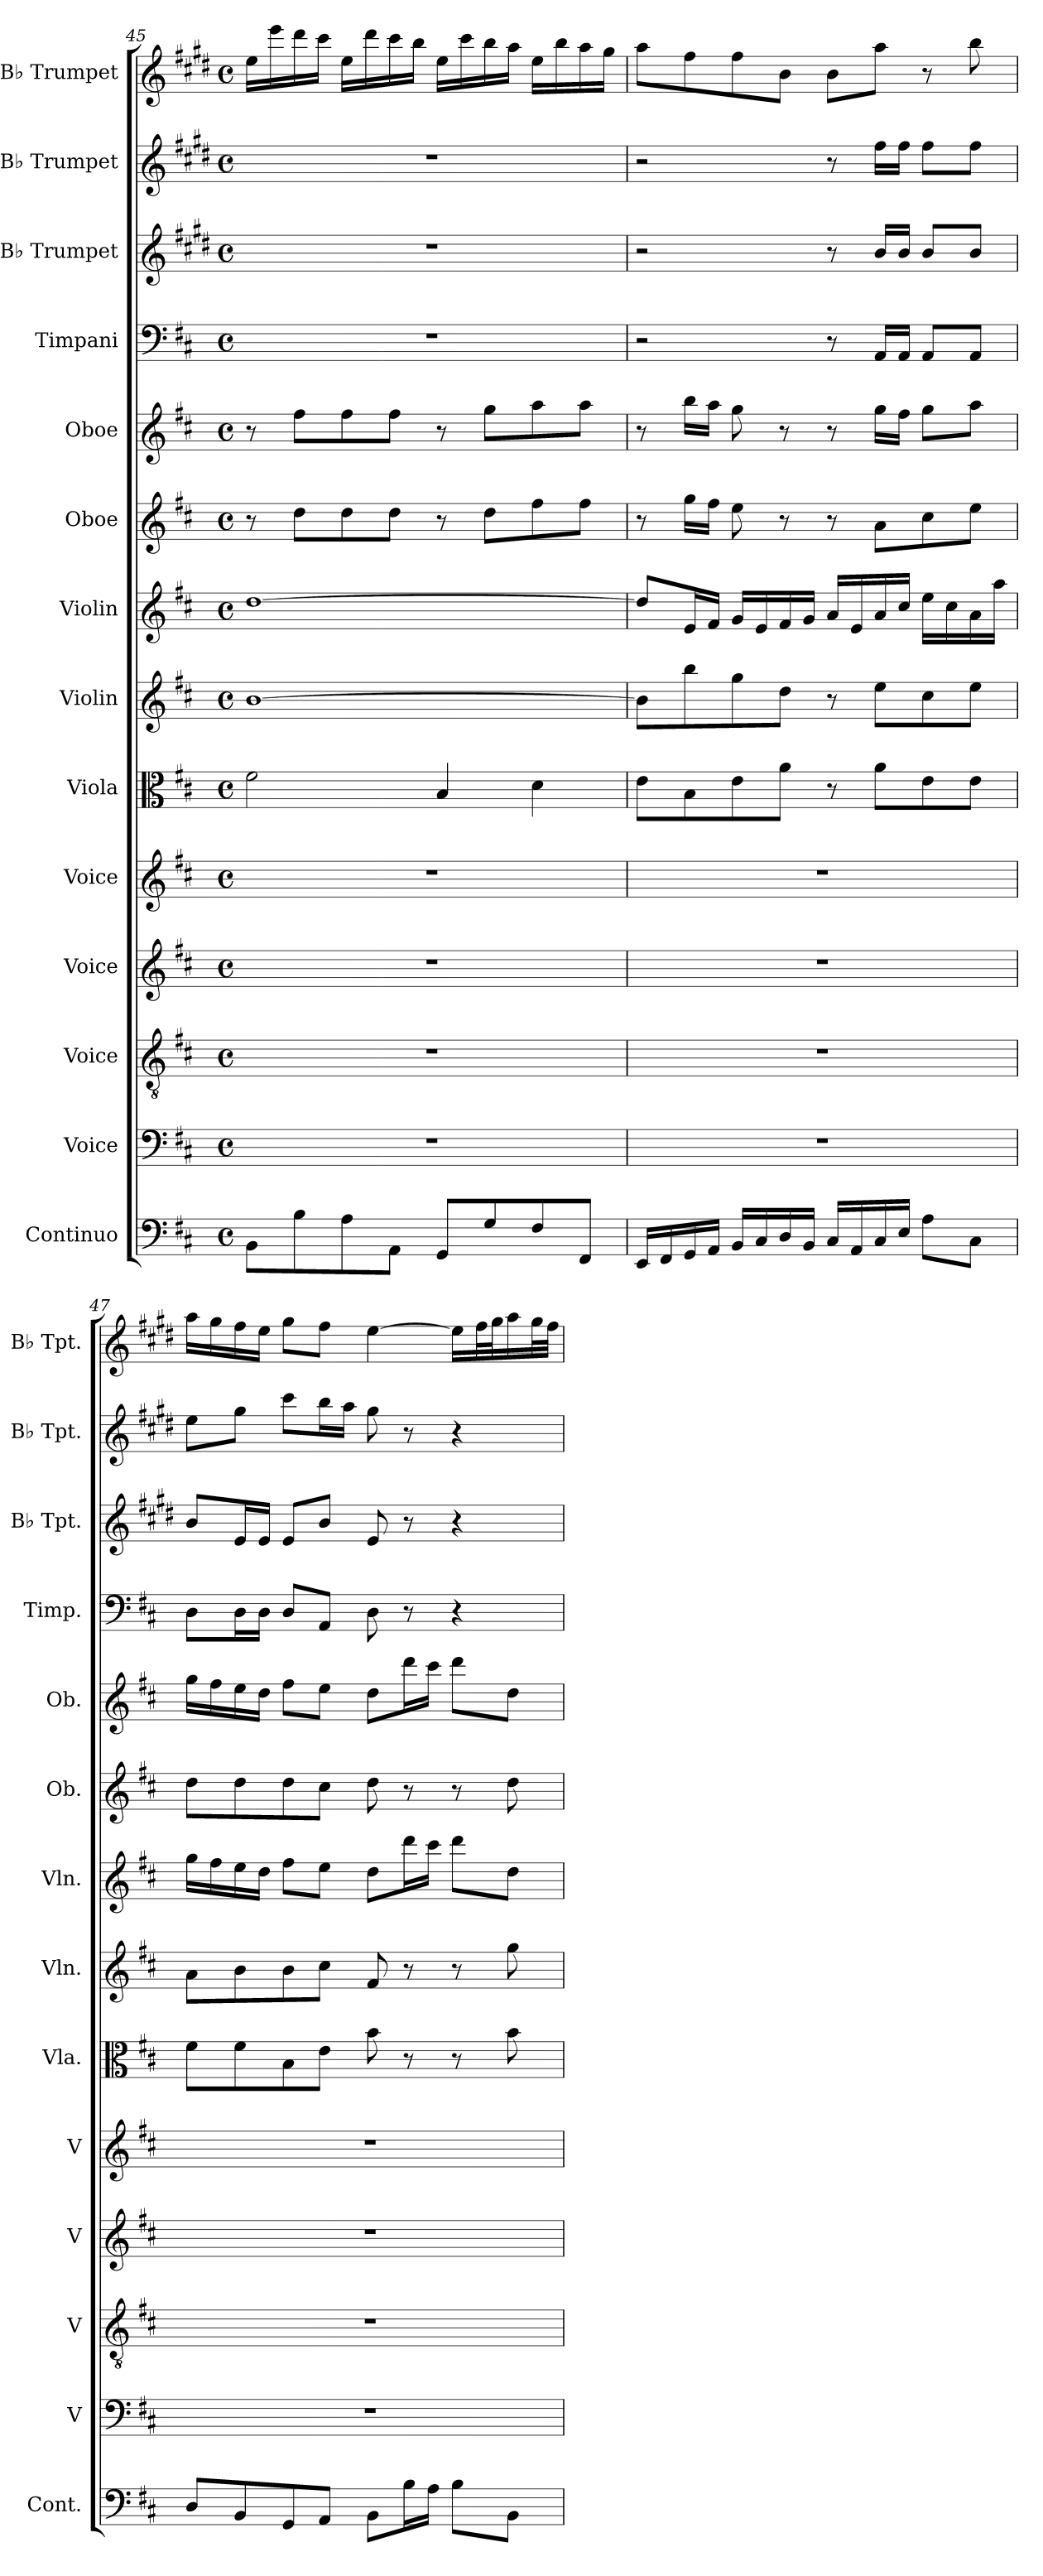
**kern	**kern	**kern	**kern	**kern	**kern	**kern	**kern	**kern	**kern	**kern	**kern	**kern	**kern
*part14	*part13	*part12	*part11	*part10	*part9	*part8	*part7	*part6	*part5	*part4	*part3	*part2	*part1
*staff14	*staff13	*staff12	*staff11	*staff10	*staff9	*staff8	*staff7	*staff6	*staff5	*staff4	*staff3	*staff2	*staff1
*I"Continuo	*I"Voice	*I"Voice	*I"Voice	*I"Voice	*I"Viola	*I"Violin	*I"Violin	*I"Oboe	*I"Oboe	*I"Timpani	*I"B♭ Trumpet	*I"B♭ Trumpet	*I"B♭ Trumpet
*I'Cont.	*I'V	*I'V	*I'V	*I'V	*I'Vla.	*I'Vln.	*I'Vln.	*I'Ob.	*I'Ob.	*I'Timp.	*I'B♭ Tpt.	*I'B♭ Tpt.	*I'B♭ Tpt.
!!LO:PB:g=z
*clefF4	*clefF4	*clefGv2	*clefG2	*clefG2	*clefC3	*clefG2	*clefG2	*clefG2	*clefG2	*clefF4	*clefG2	*clefG2	*clefG2
*ITrd7c12	*	*	*	*	*	*	*	*	*	*	*ITrd1c2	*ITrd1c2	*ITrd1c2
*k[f#c#]	*k[f#c#]	*k[f#c#]	*k[f#c#]	*k[f#c#]	*k[f#c#]	*k[f#c#]	*k[f#c#]	*k[f#c#]	*k[f#c#]	*k[f#c#]	*k[f#c#]	*k[f#c#]	*k[f#c#]
*M4/4	*M4/4	*M4/4	*M4/4	*M4/4	*M4/4	*M4/4	*M4/4	*M4/4	*M4/4	*M4/4	*M4/4	*M4/4	*M4/4
*met(c)	*met(c)	*met(c)	*met(c)	*met(c)	*met(c)	*met(c)	*met(c)	*met(c)	*met(c)	*met(c)	*met(c)	*met(c)	*met(c)
=45	=45	=45	=45	=45	=45	=45	=45	=45	=45	=45	=45	=45	=45
8BBB\L	1r	1r	1r	1r	2f#\	[1b	[1dd	8r	8r	1r	1r	1r	16dd\LL
.	.	.	.	.	.	.	.	.	.	.	.	.	16ddd\
8BB\	.	.	.	.	.	.	.	8dd\L	8ff#\L	.	.	.	16ccc#\
.	.	.	.	.	.	.	.	.	.	.	.	.	16bb\JJ
8AA\	.	.	.	.	.	.	.	8dd\	8ff#\	.	.	.	16dd\LL
.	.	.	.	.	.	.	.	.	.	.	.	.	16ccc#\
8AAA\J	.	.	.	.	.	.	.	8dd\J	8ff#\J	.	.	.	16bb\
.	.	.	.	.	.	.	.	.	.	.	.	.	16aa\JJ
8GGG/L	.	.	.	.	4B/	.	.	8r	8r	.	.	.	16dd\LL
.	.	.	.	.	.	.	.	.	.	.	.	.	16bb\
8GG/	.	.	.	.	.	.	.	8dd\L	8gg\L	.	.	.	16aa\
.	.	.	.	.	.	.	.	.	.	.	.	.	16gg\JJ
8FF#/	.	.	.	.	4d\	.	.	8ff#\	8aa\	.	.	.	16dd\LL
.	.	.	.	.	.	.	.	.	.	.	.	.	16aa\
8FFF#/J	.	.	.	.	.	.	.	8ff#\J	8aa\J	.	.	.	16gg\
.	.	.	.	.	.	.	.	.	.	.	.	.	16ff#\JJ
=46	=46	=46	=46	=46	=46	=46	=46	=46	=46	=46	=46	=46	=46
16EEE/LL	1r	1r	1r	1r	8e\L	8b\L]	8dd/L]	8r	8r	2r	2r	2r	8gg\L
16FFF#/	.	.	.	.	.	.	.	.	.	.	.	.	.
16GGG/	.	.	.	.	8B\	8bb\	16e/L	16gg\LL	16bb\LL	.	.	.	8ee\
16AAA/JJ	.	.	.	.	.	.	16f#/JJ	16ff#\JJ	16aa\JJ	.	.	.	.
16BBB/LL	.	.	.	.	8e\	8gg\	16g/LL	8ee\	8gg\	.	.	.	8ee\
16CC#/	.	.	.	.	.	.	16e/	.	.	.	.	.	.
16DD/	.	.	.	.	8a\J	8dd\J	16f#/	8r	8r	.	.	.	8a\J
16BBB/JJ	.	.	.	.	.	.	16g/JJ	.	.	.	.	.	.
16CC#/LL	.	.	.	.	8r	8r	16a/LL	8r	8r	8r	8r	8r	8a\L
16AAA/	.	.	.	.	.	.	16e/	.	.	.	.	.	.
16CC#/	.	.	.	.	8a\L	8ee\L	16a/	8a\L	16gg\LL	16AA/LL	16a/LL	16ee\LL	8gg\J
16EE/JJ	.	.	.	.	.	.	16cc#/JJ	.	16ff#\JJ	16AA/JJ	16a/JJ	16ee\JJ	.
8AA\L	.	.	.	.	8e\	8cc#\	16ee\LL	8cc#\	8gg\L	8AA/L	8a/L	8ee\L	8r
.	.	.	.	.	.	.	16cc#\	.	.	.	.	.	.
8CC#\J	.	.	.	.	8e\J	8ee\J	16a\	8ee\J	8aa\J	8AA/J	8a/J	8ee\J	8aa\
.	.	.	.	.	.	.	16aa\JJ	.	.	.	.	.	.
!!LO:PB:g=z
=47	=47	=47	=47	=47	=47	=47	=47	=47	=47	=47	=47	=47	=47
8DD/L	1r	1r	1r	1r	8f#\L	8a\L	16gg\LL	8dd\L	16gg\LL	8D\L	8a/L	8dd\L	16gg\LL
.	.	.	.	.	.	.	16ff#\	.	16ff#\	.	.	.	16ff#\
8BBB/	.	.	.	.	8f#\	8b\	16ee\	8dd\	16ee\	16D\L	16d/L	8ff#\J	16ee\
.	.	.	.	.	.	.	16dd\JJ	.	16dd\JJ	16D\JJ	16d/JJ	.	16dd\JJ
8GGG/	.	.	.	.	8B\	8b\	8ff#\L	8dd\	8ff#\L	8D/L	8d/L	8bb\L	8ff#\L
8AAA/J	.	.	.	.	8e\J	8cc#\J	8ee\J	8cc#\J	8ee\J	8AA/J	8a/J	16aa\L	8ee\J
.	.	.	.	.	.	.	.	.	.	.	.	16gg\JJ	.
8BBB\L	.	.	.	.	8b\	8f#/	8dd\L	8dd\	8dd\L	8D\	8d/	8ff#\	[4dd\
16BB\L	.	.	.	.	8r	8r	16ddd\L	8r	16ddd\L	8r	8r	8r	.
16AA\JJ	.	.	.	.	.	.	16ccc#\JJ	.	16ccc#\JJ	.	.	.	.
8BB\L	.	.	.	.	8r	8r	8ddd\L	8r	8ddd\L	4r	4r	4r	16dd\LL]
.	.	.	.	.	.	.	.	.	.	.	.	.	32ee\L
.	.	.	.	.	.	.	.	.	.	.	.	.	32ff#\J
8BBB\J	.	.	.	.	8b\	8gg\	8dd\J	8dd\	8dd\J	.	.	.	16gg\
.	.	.	.	.	.	.	.	.	.	.	.	.	32ff#\L
.	.	.	.	.	.	.	.	.	.	.	.	.	32ee\JJJ
=	=	=	=	=	=	=	=	=	=	=	=	=	=
*-	*-	*-	*-	*-	*-	*-	*-	*-	*-	*-	*-	*-	*-
